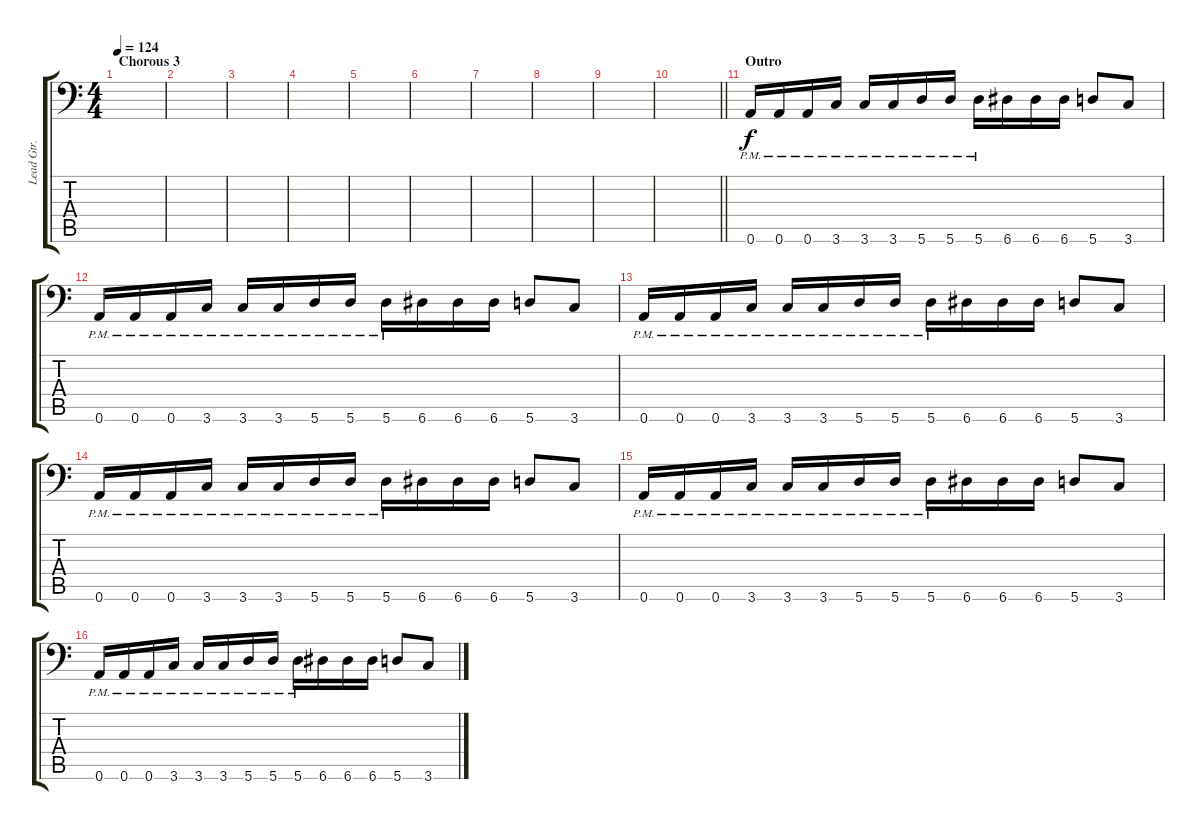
\track ("Lead Gtr. " "Lead Gtr. ") {instrument distortionguitar}
\staff {score tabs}
\tuning (B3 Gb3 D3 A2 E2 A1) {hide}
\ts (4 4)
\section ("" "Chorous 3")
\tempo 124
\clef f4
\ks c
|
|
|
|
|
|
|
|
|
\barLineRight lightlight
|
\section ("" "Outro")
0.6{pm}.16{volume 12 balance 8 instrument distortionguitar} 0.6{pm}.16 0.6{pm}.16 3.6{pm}.16 3.6{pm}.16 3.6{pm}.16 5.6{pm}.16 5.6{pm}.16 5.6{pm}.16 6.6.16 6.6.16 6.6.16 5.6.8 3.6.8 |
0.6{pm}.16 0.6{pm}.16 0.6{pm}.16 3.6{pm}.16 3.6{pm}.16 3.6{pm}.16 5.6{pm}.16 5.6{pm}.16 5.6{pm}.16 6.6.16 6.6.16 6.6.16 5.6.8 3.6.8 |
0.6{pm}.16 0.6{pm}.16 0.6{pm}.16 3.6{pm}.16 3.6{pm}.16 3.6{pm}.16 5.6{pm}.16 5.6{pm}.16 5.6{pm}.16 6.6.16 6.6.16 6.6.16 5.6.8 3.6.8 |
0.6{pm}.16 0.6{pm}.16 0.6{pm}.16 3.6{pm}.16 3.6{pm}.16 3.6{pm}.16 5.6{pm}.16 5.6{pm}.16 5.6{pm}.16 6.6.16 6.6.16 6.6.16 5.6.8 3.6.8 |
0.6{pm}.16 0.6{pm}.16 0.6{pm}.16 3.6{pm}.16 3.6{pm}.16 3.6{pm}.16 5.6{pm}.16 5.6{pm}.16 5.6{pm}.16 6.6.16 6.6.16 6.6.16 5.6.8 3.6.8 |
0.6{pm}.16 0.6{pm}.16 0.6{pm}.16 3.6{pm}.16 3.6{pm}.16 3.6{pm}.16 5.6{pm}.16 5.6{pm}.16 5.6{pm}.16 6.6.16 6.6.16 6.6.16 5.6.8 3.6.8
